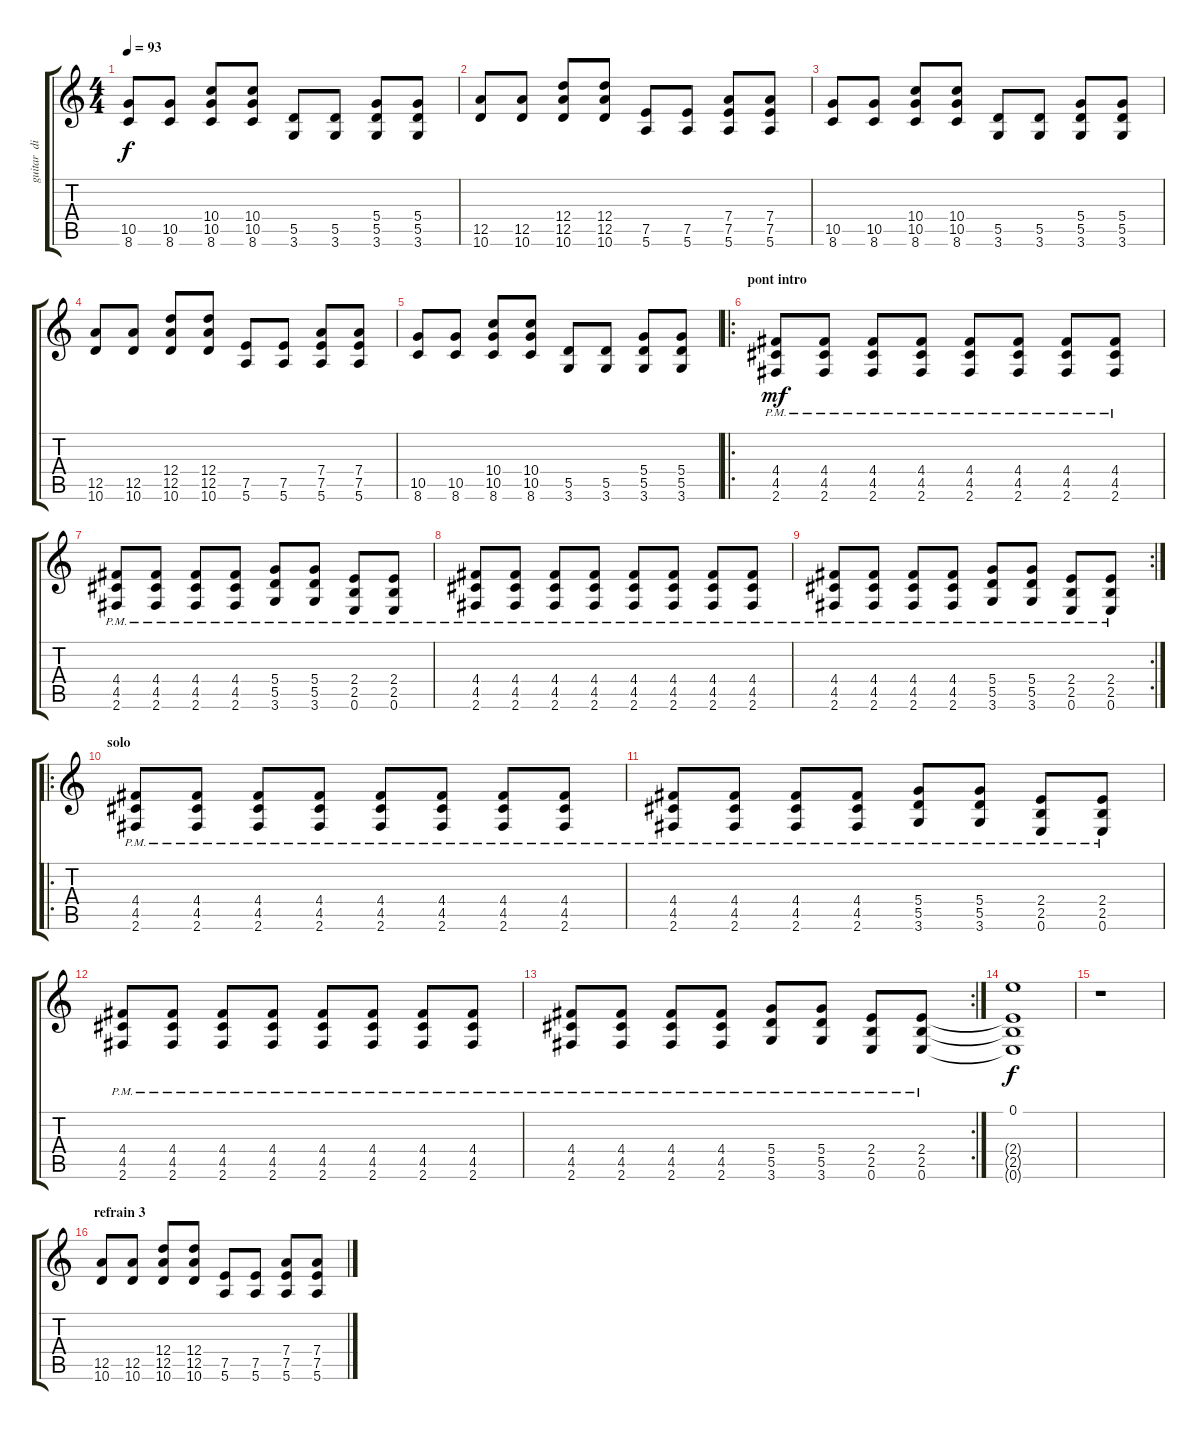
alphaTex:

\track ("guitar  disto " "guitar  di") {instrument distortionguitar}
\staff {score tabs}
\tuning (E4 B3 G3 D3 A2 E2) {hide}
\ts (4 4)
\tempo 93
\clef g2
\ks c
(10.5 8.6).8{dy f} (10.5 8.6).8 (10.4 10.5 8.6).8 (10.4 10.5 8.6).8 (5.5 3.6).8 (5.5 3.6).8 (5.4 5.5 3.6).8 (5.4 5.5 3.6).8 |
(12.5 10.6).8 (12.5 10.6).8 (12.4 12.5 10.6).8 (12.4 12.5 10.6).8 (7.5 5.6).8 (7.5 5.6).8 (7.4 7.5 5.6).8 (7.4 7.5 5.6).8 |
(10.5 8.6).8 (10.5 8.6).8 (10.4 10.5 8.6).8 (10.4 10.5 8.6).8 (5.5 3.6).8 (5.5 3.6).8 (5.4 5.5 3.6).8 (5.4 5.5 3.6).8 |
(12.5 10.6).8 (12.5 10.6).8 (12.4 12.5 10.6).8 (12.4 12.5 10.6).8 (7.5 5.6).8 (7.5 5.6).8 (7.4 7.5 5.6).8 (7.4 7.5 5.6).8 |
(10.5 8.6).8 (10.5 8.6).8 (10.4 10.5 8.6).8 (10.4 10.5 8.6).8 (5.5 3.6).8 (5.5 3.6).8 (5.4 5.5 3.6).8 (5.4 5.5 3.6).8 |
\ro
\section ("" "pont intro")
(4.4 4.5{pm} 2.6{pm}).8{dy mf} (4.4 4.5{pm} 2.6{pm}).8 (4.4 4.5{pm} 2.6{pm}).8 (4.4 4.5{pm} 2.6{pm}).8 (4.4 4.5{pm} 2.6{pm}).8 (4.4 4.5{pm} 2.6{pm}).8 (4.4 4.5{pm} 2.6{pm}).8 (4.4 4.5{pm} 2.6{pm}).8 |
(4.4 4.5{pm} 2.6{pm}).8 (4.4 4.5{pm} 2.6{pm}).8 (4.4 4.5{pm} 2.6{pm}).8 (4.4 4.5{pm} 2.6{pm}).8 (5.4 5.5 3.6{pm}).8 (5.4 5.5 3.6{pm}).8 (2.4 2.5 0.6{pm}).8 (2.4 2.5 0.6{pm}).8 |
(4.4 4.5{pm} 2.6{pm}).8 (4.4 4.5{pm} 2.6{pm}).8 (4.4 4.5{pm} 2.6{pm}).8 (4.4 4.5{pm} 2.6{pm}).8 (4.4 4.5{pm} 2.6{pm}).8 (4.4 4.5{pm} 2.6{pm}).8 (4.4 4.5{pm} 2.6{pm}).8 (4.4 4.5{pm} 2.6{pm}).8 |
\rc 2
(4.4 4.5{pm} 2.6{pm}).8 (4.4 4.5{pm} 2.6{pm}).8 (4.4 4.5{pm} 2.6{pm}).8 (4.4 4.5{pm} 2.6{pm}).8 (5.4 5.5 3.6{pm}).8 (5.4 5.5 3.6{pm}).8 (2.4 2.5 0.6{pm}).8 (2.4 2.5 0.6{pm}).8 |
\ro
\section ("" "solo")
(4.4 4.5{pm} 2.6{pm}).8 (4.4 4.5{pm} 2.6{pm}).8 (4.4 4.5{pm} 2.6{pm}).8 (4.4 4.5{pm} 2.6{pm}).8 (4.4 4.5{pm} 2.6{pm}).8 (4.4 4.5{pm} 2.6{pm}).8 (4.4 4.5{pm} 2.6{pm}).8 (4.4 4.5{pm} 2.6{pm}).8 |
(4.4 4.5{pm} 2.6{pm}).8 (4.4 4.5{pm} 2.6{pm}).8 (4.4 4.5{pm} 2.6{pm}).8 (4.4 4.5{pm} 2.6{pm}).8 (5.4 5.5 3.6{pm}).8 (5.4 5.5 3.6{pm}).8 (2.4 2.5 0.6{pm}).8 (2.4 2.5 0.6{pm}).8 |
(4.4 4.5{pm} 2.6{pm}).8 (4.4 4.5{pm} 2.6{pm}).8 (4.4 4.5{pm} 2.6{pm}).8 (4.4 4.5{pm} 2.6{pm}).8 (4.4 4.5{pm} 2.6{pm}).8 (4.4 4.5{pm} 2.6{pm}).8 (4.4 4.5{pm} 2.6{pm}).8 (4.4 4.5{pm} 2.6{pm}).8 |
\rc 2
(4.4 4.5{pm} 2.6{pm}).8 (4.4 4.5{pm} 2.6{pm}).8 (4.4 4.5{pm} 2.6{pm}).8 (4.4 4.5{pm} 2.6{pm}).8 (5.4 5.5 3.6{pm}).8 (5.4 5.5 3.6{pm}).8 (2.4 2.5 0.6{pm}).8 (2.4 2.5 0.6{pm}).8 |
(0.1 2.4{t} 2.5{t} 0.6{t}).1{dy f} |
r.1 |
\section ("" "refrain 3")
(12.5 10.6).8 (12.5 10.6).8 (12.4 12.5 10.6).8 (12.4 12.5 10.6).8 (7.5 5.6).8 (7.5 5.6).8 (7.4 7.5 5.6).8 (7.4 7.5 5.6).8
